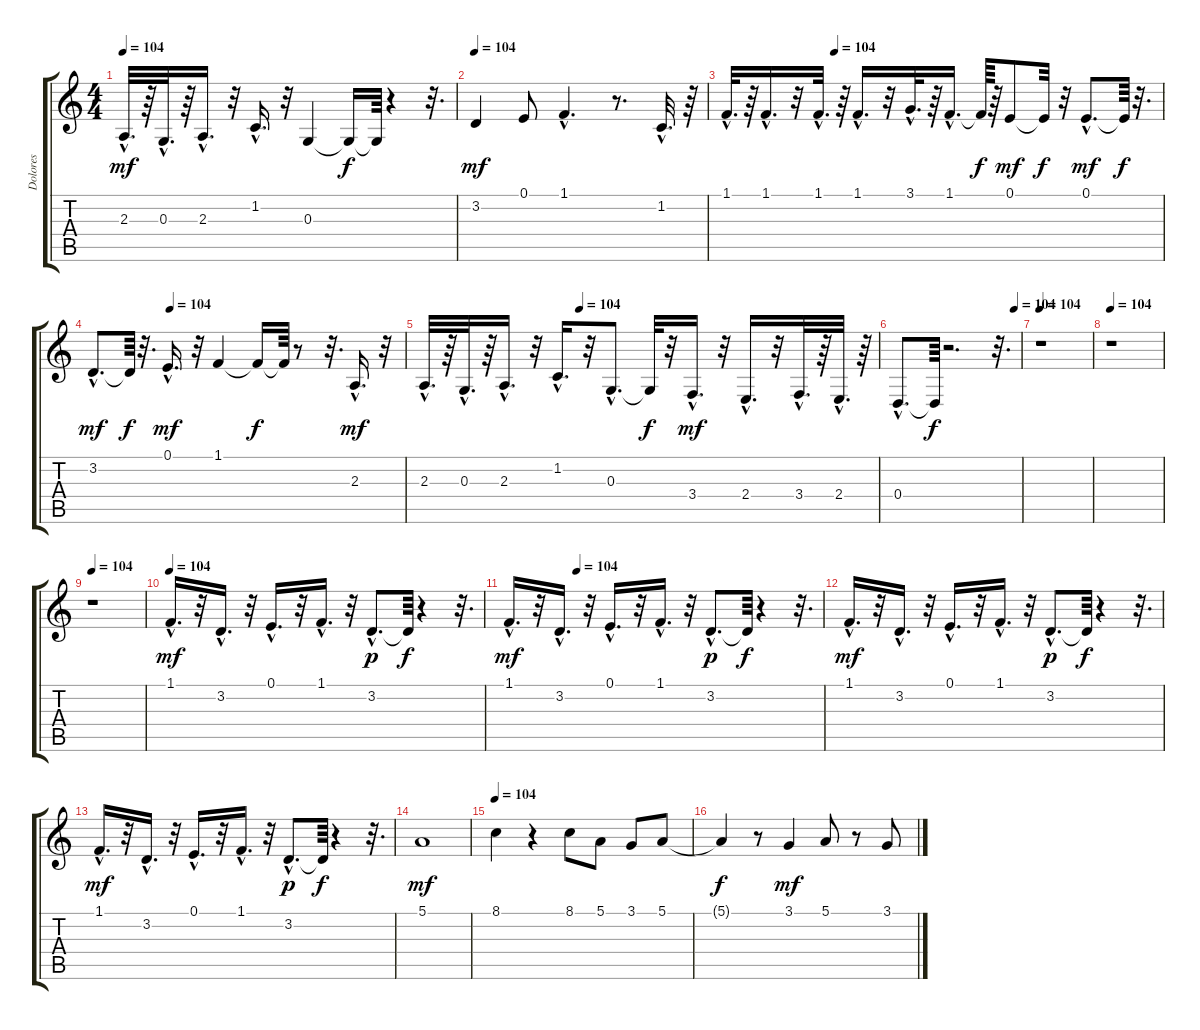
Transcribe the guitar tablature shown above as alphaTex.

\track ("Dolores" "Dolores") {instrument panflute}
\staff {score tabs}
\tuning (E4 B3 G3 D3 A2 E2) {hide}
\ts (4 4)
\tempo 104
\clef g2
\ks c
2.3{hac}.32{d dy mf} r.64 0.3{hac}.32{d} r.64 2.3{hac}.16{d} r.32 1.2{hac}.16{d} r.32 0.3.4 0.3{t}.16{dy f} 0.3{t}.64 r.4 r.32{d} |
\tempo 104
3.2.4{dy mf} 0.1.8 1.1{hac}.4{d} r.8{d} 1.2{hac}.32{d} r.64 |
\tempo (104 0.25)
1.1{hac}.32{d} r.64 1.1{hac}.16{d} r.32 1.1{hac}.32{d} r.64 1.1{hac}.16{d} r.32 3.1{hac}.32{d} r.64 1.1{hac}.16{d} 1.1{t}.64{dy f} r.64 0.1.8{dy mf} 0.1{t}.32{dy f} r.32 0.1{hac}.8{d dy mf} 0.1{t}.64{dy f} r.32{d} |
\tempo (104 0.25)
3.2{hac}.8{d dy mf} 3.2{t}.64{dy f} r.32{d} 0.1{hac}.16{d dy mf} r.32 1.1.4 1.1{t}.16{dy f} 1.1{t}.64 r.8 r.32{d} 2.3{hac}.16{d dy mf} r.32 |
\tempo (104 0.34375)
2.3{hac}.32{d} r.64 0.3{hac}.32{d} r.64 2.3{hac}.16{d} r.32 1.2{hac}.16{d} r.32 0.3{hac}.8{d} 0.3{t}.32{dy f} r.32 3.4{hac}.16{d dy mf} r.32 2.4{hac}.16{d} r.32 3.4{hac}.32{d} r.64 2.4{hac}.32{d} r.64 |
\tempo (104 0.953125)
0.4{hac}.8{d} 0.4{t}.64{dy f} r.2{d} r.32{d} |
\tempo 104
r.1 |
\tempo 104
r.1 |
\tempo 104
r.1 |
\tempo 104
1.1{hac}.16{d dy mf} r.32 3.2{hac}.16{d} r.32 0.1{hac}.16{d} r.32 1.1{hac}.16{d} r.32 3.2{hac}.8{d dy p} 3.2{t}.64{dy f} r.4 r.32{d} |
\tempo (104 0.21875)
1.1{hac}.16{d dy mf} r.32 3.2{hac}.16{d} r.32 0.1{hac}.16{d} r.32 1.1{hac}.16{d} r.32 3.2{hac}.8{d dy p} 3.2{t}.64{dy f} r.4 r.32{d} |
1.1{hac}.16{d dy mf} r.32 3.2{hac}.16{d} r.32 0.1{hac}.16{d} r.32 1.1{hac}.16{d} r.32 3.2{hac}.8{d dy p} 3.2{t}.64{dy f} r.4 r.32{d} |
1.1{hac}.16{d dy mf} r.32 3.2{hac}.16{d} r.32 0.1{hac}.16{d} r.32 1.1{hac}.16{d} r.32 3.2{hac}.8{d dy p} 3.2{t}.64{dy f} r.4 r.32{d} |
5.1.1{dy mf} |
\tempo 104
8.1.4 r.4 8.1.8 5.1.8 3.1.8 5.1.8 |
5.1{t}.4{dy f} r.8 3.1.4{dy mf} 5.1.8 r.8 3.1.8
